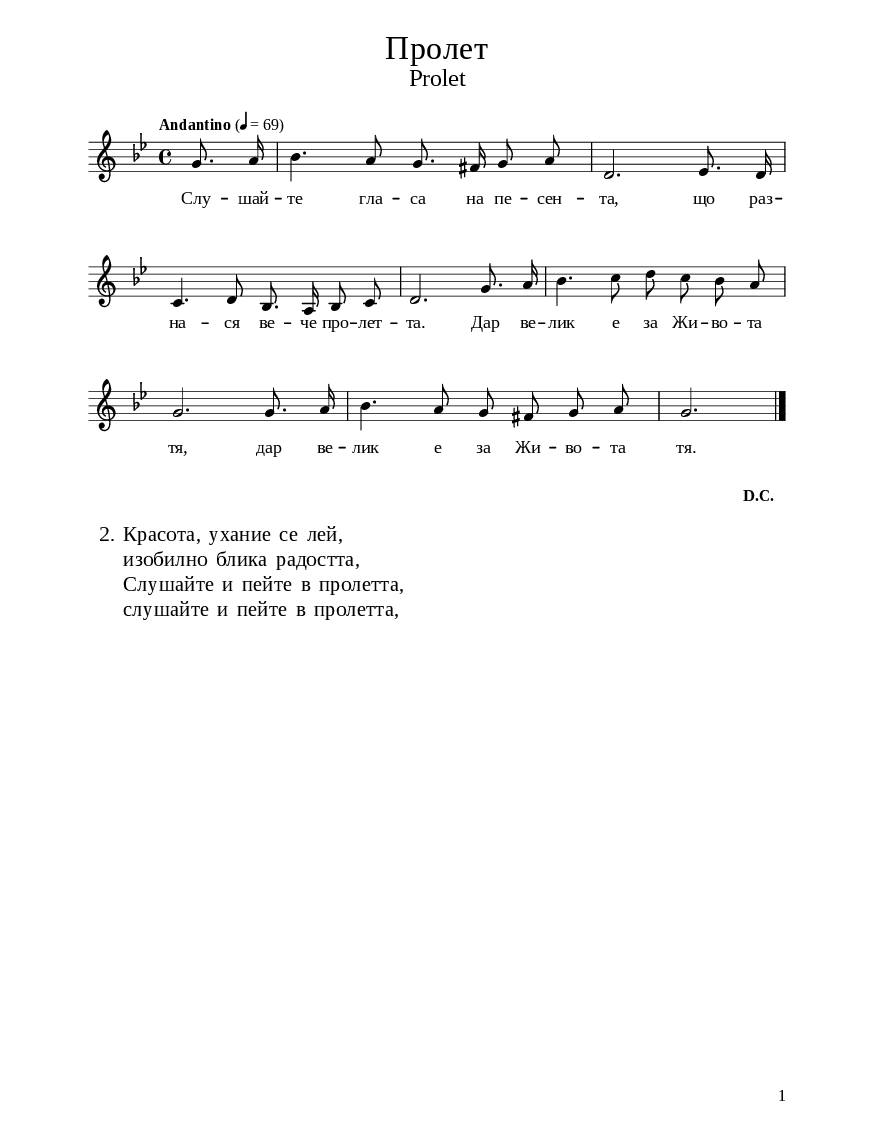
\version "2.24.2"

% include paper part and global functions
\include "include/globals.ily"

\bookpart {
  \label #'ref118_2
  \tocItem \markup "Пролет – Prolet"
  \include "include/bookpart-paper.ily"
  \score {
    \include "include/score-layout.ily"

    \new Voice \absolute{
      \clef treble
      \key g \minor
      \time 4/4
      \tempoFunc "Andantino" 4 "69"
      \autoBeamOff
      \partial 4
      g'8. a'16 | bes'4. a'8 g'8. fis'16 g'8 a'8 | d'2. es'8. d'16 | \break

      c'4. d'8 bes8. a16 bes8 c'8  d'2. g'8. a'16 | bes'4. c''8 d''8 c''8 bes'8 a'8 |\break |

      g'2. g'8. a'16 | bes'4. a'8 g'8 fis'8 g'8 a'8 | g'2. \bar "|."
    }

    \addlyrics {
      Слу  --  шай  --
      те   гла  --  са   на   пе  --  сен  --  та,   що   раз  --  на  --
      ся   ве  --  че   про  --  лет  --  та.   Дар   ве  --  лик   е
      за   Жи  --  во  --  та   тя,   дар   ве  --  лик   е   за   Жи  --
      во  -- та тя.
    }

    \header {
      title = \titleFunc "Пролет" "Prolet"
    }

    \midi{}

  } % score

  \markup \dc-one "D.C."

  \markup \fontsize #bgCoupletFontSize {
    \hspace #1
    \override #`(baseline-skip . ,bgCoupletBaselineSkip)
    \column {
      \line { 2. Красота, ухание се лей,  }
      \line {   "   "  изобилно блика радостта,}
      \line {   "   " Слушайте и пейте в пролетта, }
      \line {   "   " слушайте и пейте в пролетта, }
    }

  } % markup

\markup \empty-two

  % include foreign translation(s) of the song
  

} % bookpart
